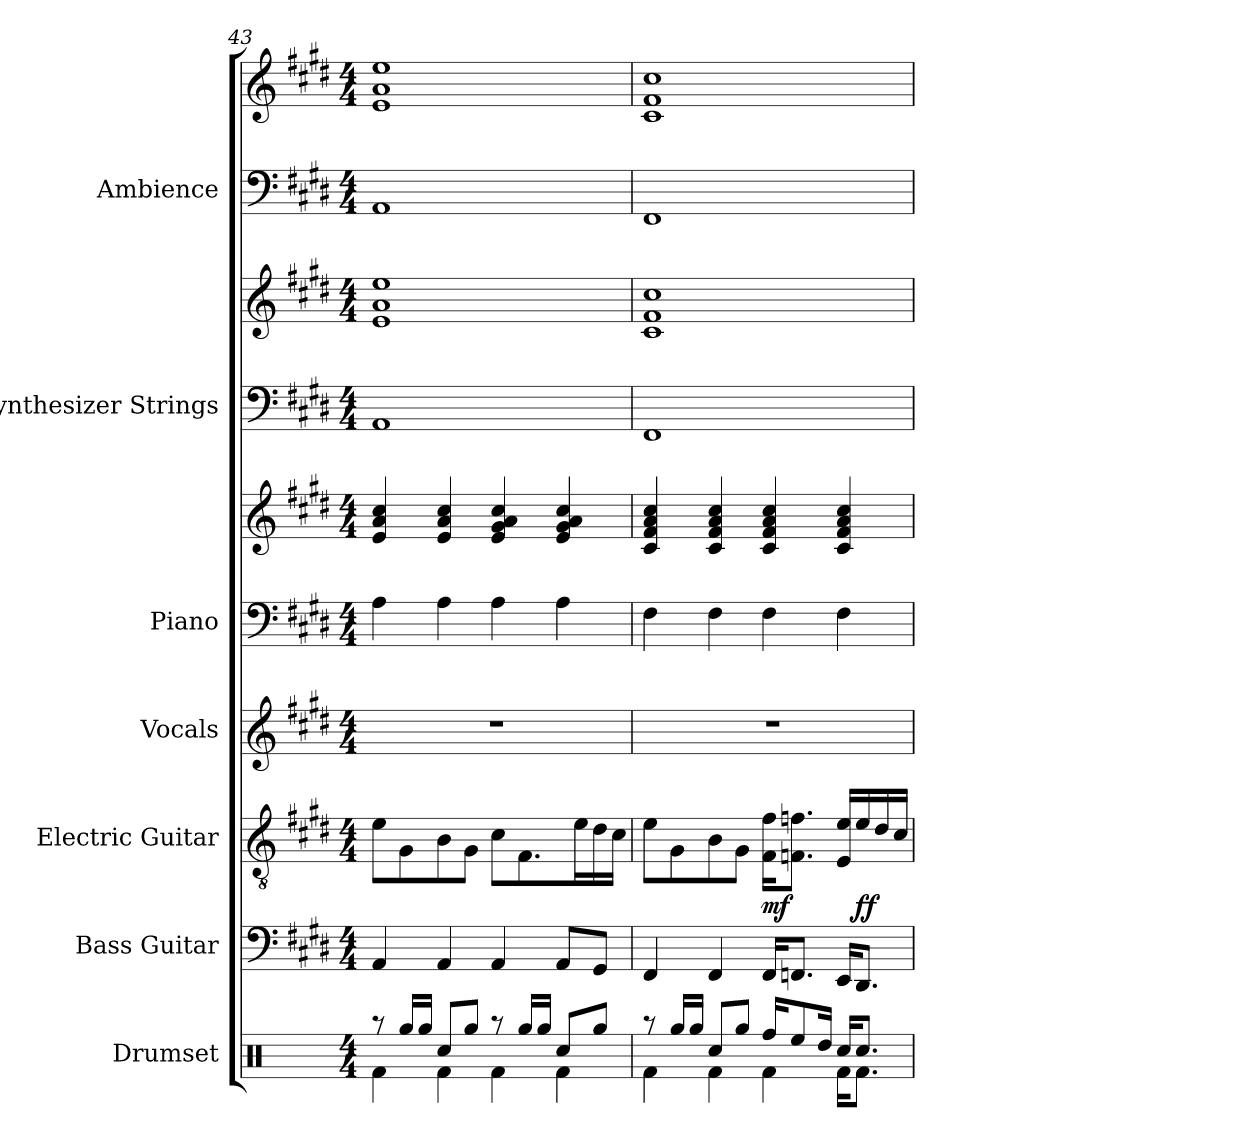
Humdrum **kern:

**kern	**kern	**kern	**dynam	**kern	**kern	**kern	**kern	**kern	**kern	**kern
*part7	*part6	*part5	*part5	*part4	*part3	*part3	*part2	*part2	*part1	*part1
*staff10	*staff9	*staff8	*staff8	*staff7	*staff6	*staff5	*staff4	*staff3	*staff2	*staff1
*I"Drumset	*I"Bass Guitar	*I"Electric Guitar	*	*I"Vocals	*I"Piano	*	*I"Synthesizer Strings	*	*I"Ambience	*
*I'D. Set	*I'B. Guit.	*I'E. Guit.	*	*I'Voc.	*I'Pno.	*	*I'Syn. Str.	*	*I'Amb.	*
*clefX	*clefF4	*clefGv2	*	*clefG2	*clefF4	*clefG2	*clefF4	*clefG2	*clefF4	*clefG2
*	*ITrd7c12	*	*	*	*	*	*	*	*	*
*k[]	*k[f#c#g#d#]	*k[f#c#g#d#]	*	*k[f#c#g#d#]	*k[f#c#g#d#]	*k[f#c#g#d#]	*k[f#c#g#d#]	*k[f#c#g#d#]	*k[f#c#g#d#]	*k[f#c#g#d#]
*M4/4	*M4/4	*M4/4	*	*M4/4	*M4/4	*M4/4	*M4/4	*M4/4	*M4/4	*M4/4
=43	=43	=43	=43	=43	=43	=43	=43	=43	=43	=43
*^	*	*	*	*	*	*	*	*	*	*
8r	4Rf\	4AAA/	8e\L	.	1r	4A\	4e/ 4a/ 4cc#/	1AA	1e 1a 1ee	1AA	1e 1a 1ee
16Rgg/LL	.	.	8G#\	.	.	.	.	.	.	.	.
16Rgg/JJ	.	.	.	.	.	.	.	.	.	.	.
8Rcc/L	4Rf\	4AAA/	8B\	.	.	4A\	4e/ 4a/ 4cc#/	.	.	.	.
8Rgg/J	.	.	8G#\J	.	.	.	.	.	.	.	.
8r	4Rf\	4AAA/	8c#\L	.	.	4A\	4e/ 4g#/ 4a/ 4cc#/	.	.	.	.
16Rgg/LL	.	.	8.F#\	.	.	.	.	.	.	.	.
16Rgg/JJ	.	.	.	.	.	.	.	.	.	.	.
8Rcc/L	4Rf\	8AAA/L	.	.	.	4A\	4e/ 4g#/ 4a/ 4cc#/	.	.	.	.
.	.	.	16e\L	.	.	.	.	.	.	.	.
8Rgg/J	.	8GGG#/J	16d#\	.	.	.	.	.	.	.	.
.	.	.	16c#\JJ	.	.	.	.	.	.	.	.
=44	=44	=44	=44	=44	=44	=44	=44	=44	=44	=44	=44
8r	4Rf\	4FFF#/	8e\L	.	1r	4F#\	4c#/ 4f#/ 4a/ 4cc#/	1FF#	1c# 1f# 1cc#	1FF#	1c# 1f# 1cc#
16Rgg/LL	.	.	8G#\	.	.	.	.	.	.	.	.
16Rgg/JJ	.	.	.	.	.	.	.	.	.	.	.
8Rcc/L	4Rf\	4FFF#/	8B\	.	.	4F#\	4c#/ 4f#/ 4a/ 4cc#/	.	.	.	.
8Rgg/J	.	.	8G#\J	.	.	.	.	.	.	.	.
!	!	!	!	!LO:DY:b	!	!	!	!	!	!	!
16Rff/KL	4Rf\	16FFF#/KL	16F#\ 16f#\KL	mf	.	4F#\	4c#/ 4f#/ 4a/ 4cc#/	.	.	.	.
8Ree/	.	8.FFFn/J	8.Fn\ 8.fn\J	.	.	.	.	.	.	.	.
16Rdd/Jk	.	.	.	.	.	.	.	.	.	.	.
16Rcc/KL	16Rf\KL	16EEE/KL	16E/ 16e/LL	.	.	4F#\	4c#/ 4f#/ 4a/ 4cc#/	.	.	.	.
!	!	!	!	!LO:DY:b	!	!	!	!	!	!	!
8.Rcc/J	8.Rf\J	8.DDD#/J	16e/	ff	.	.	.	.	.	.	.
.	.	.	16d#/	.	.	.	.	.	.	.	.
.	.	.	16c#/JJ	.	.	.	.	.	.	.	.
*v	*v	*	*	*	*	*	*	*	*	*	*
=	=	=	=	=	=	=	=	=	=	=
*-	*-	*-	*-	*-	*-	*-	*-	*-	*-	*-
